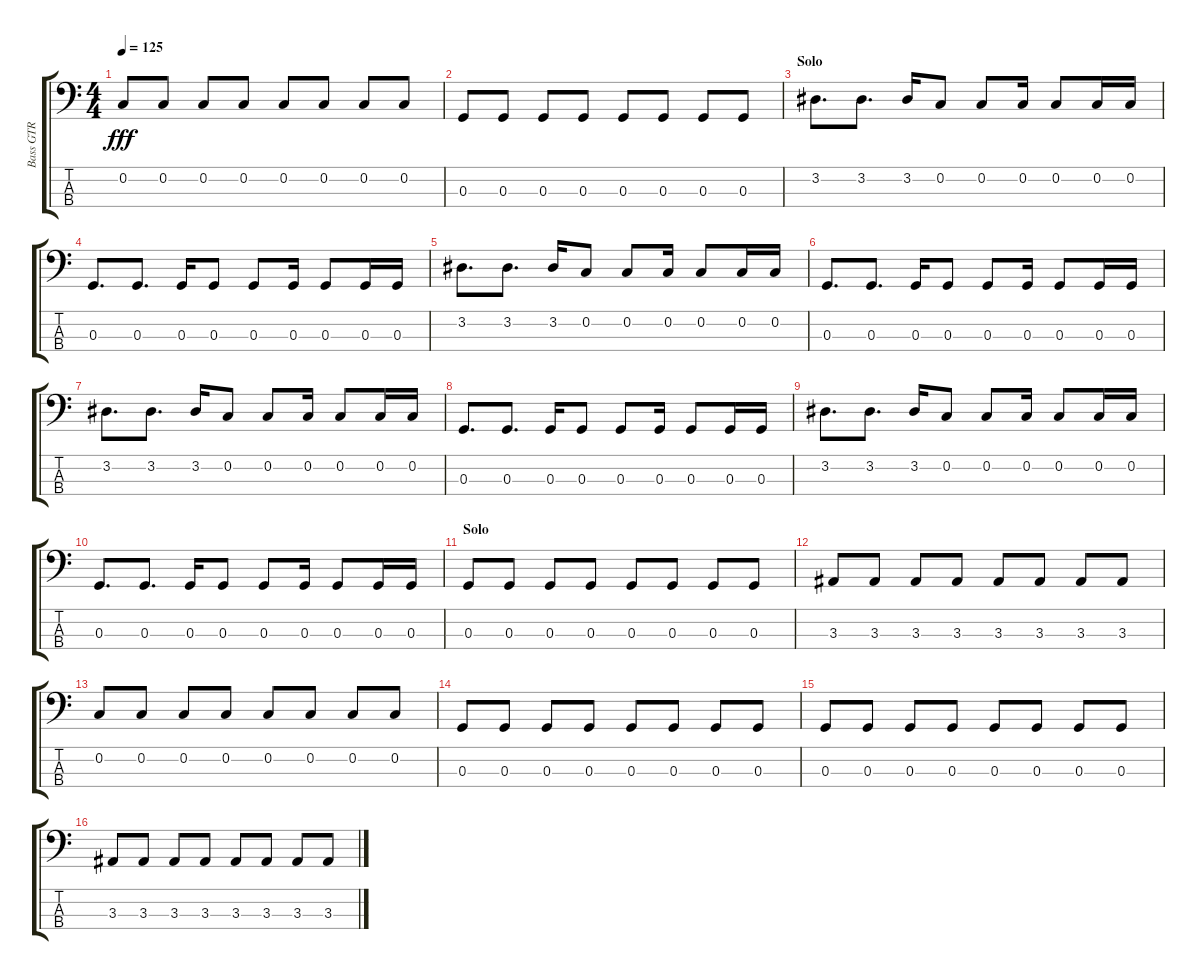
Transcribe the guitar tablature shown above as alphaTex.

\track ("Bass GTR" "Bass GTR") {instrument electricbassfinger}
\staff {score tabs}
\tuning (F2 C2 G1 C1) {hide}
\ts (4 4)
\tempo 125
\clef f4
\ks aminor
0.2.8{dy fff} 0.2.8 0.2.8 0.2.8 0.2.8 0.2.8 0.2.8 0.2.8 |
0.3.8 0.3.8 0.3.8 0.3.8 0.3.8 0.3.8 0.3.8 0.3.8 |
\section ("" "Solo")
3.2.8{d} 3.2.8{d} 3.2.16 0.2.8 0.2.8 0.2.16 0.2.8 0.2.16 0.2.16 |
0.3.8{d} 0.3.8{d} 0.3.16 0.3.8 0.3.8 0.3.16 0.3.8 0.3.16 0.3.16 |
3.2.8{d} 3.2.8{d} 3.2.16 0.2.8 0.2.8 0.2.16 0.2.8 0.2.16 0.2.16 |
0.3.8{d} 0.3.8{d} 0.3.16 0.3.8 0.3.8 0.3.16 0.3.8 0.3.16 0.3.16 |
3.2.8{d} 3.2.8{d} 3.2.16 0.2.8 0.2.8 0.2.16 0.2.8 0.2.16 0.2.16 |
0.3.8{d} 0.3.8{d} 0.3.16 0.3.8 0.3.8 0.3.16 0.3.8 0.3.16 0.3.16 |
3.2.8{d} 3.2.8{d} 3.2.16 0.2.8 0.2.8 0.2.16 0.2.8 0.2.16 0.2.16 |
0.3.8{d} 0.3.8{d} 0.3.16 0.3.8 0.3.8 0.3.16 0.3.8 0.3.16 0.3.16 |
\section ("" "Solo")
0.3.8 0.3.8 0.3.8 0.3.8 0.3.8 0.3.8 0.3.8 0.3.8 |
3.3.8 3.3.8 3.3.8 3.3.8 3.3.8 3.3.8 3.3.8 3.3.8 |
0.2.8 0.2.8 0.2.8 0.2.8 0.2.8 0.2.8 0.2.8 0.2.8 |
0.3.8 0.3.8 0.3.8 0.3.8 0.3.8 0.3.8 0.3.8 0.3.8 |
0.3.8 0.3.8 0.3.8 0.3.8 0.3.8 0.3.8 0.3.8 0.3.8 |
3.3.8 3.3.8 3.3.8 3.3.8 3.3.8 3.3.8 3.3.8 3.3.8
